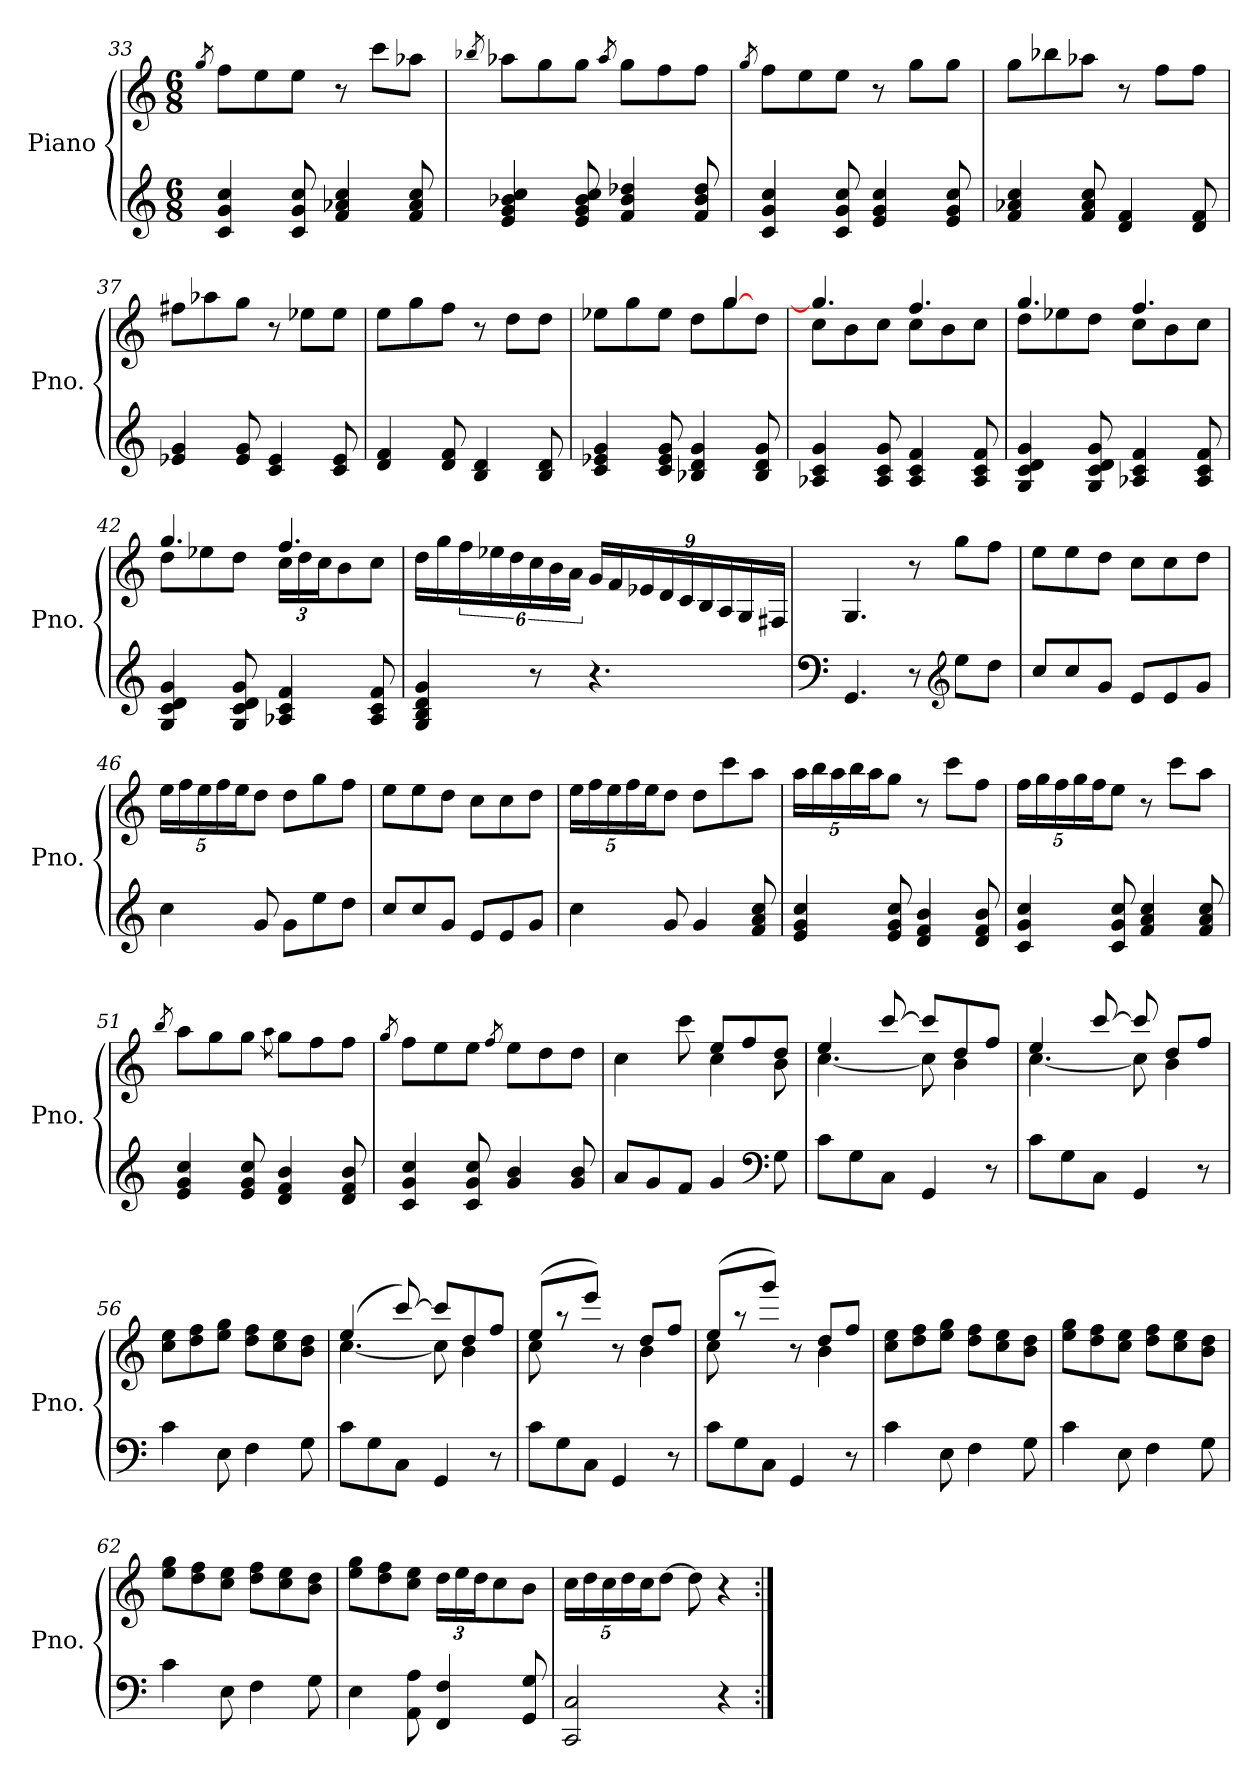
**kern	**kern
*part1	*part1
*staff2	*staff1
*I"Piano	*
*I'Pno.	*
*clefG2	*clefG2
*k[]	*k[]
*M6/8	*M6/8
=33	=33
.	8qgg/
4c/ 4g/ 4cc/	8ff\L
.	8ee\
8c/ 8g/ 8cc/	8ee\J
4f/ 4a-X/ 4cc/	8r
.	8ccc\L
8f/ 8a-/ 8cc/	8aa-X\J
=34	=34
.	8qbb-X/
4e/ 4g/ 4b-X/ 4cc/	8aa-X\L
.	8gg\
8e/ 8g/ 8b-/ 8cc/	8gg\J
.	8qaa-/
4f/ 4b-/ 4dd-X/	8gg\L
.	8ff\
8f/ 8b-/ 8dd-/	8ff\J
!!LO:LB:g=z
=35	=35
.	8qgg/
4c/ 4g/ 4cc/	8ff\L
.	8ee\
8c/ 8g/ 8cc/	8ee\J
4e/ 4g/ 4cc/	8r
.	8gg\L
8e/ 8g/ 8cc/	8gg\J
=36	=36
4f/ 4a-X/ 4cc/	8gg\L
.	8bb-X\
8f/ 8a-/ 8cc/	8aa-X\J
4d/ 4f/	8r
.	8ff\L
8d/ 8f/	8ff\J
=37	=37
4e-X/ 4g/	8ff#X\L
.	8aa-X\
8e-/ 8g/	8gg\J
4c/ 4e-/	8r
.	8ee-X\L
8c/ 8e-/	8ee-\J
=38	=38
4d/ 4f/	8ee\L
.	8gg\
8d/ 8f/	8ff\J
4B/ 4d/	8r
.	8dd\L
8B/ 8d/	8dd\J
!!LO:LB:g=z
=39	=39
*	*^
4c/ 4e-X/ 4g/	8ee-X\L	2ryy
.	8gg\	.
8c/ 8e-/ 8g/	8ee-\J	.
4B-X/ 4d/ 4g/	8dd\L	.
.	[8gg\	4gg/
8B-/ 8d/ 8g/	8dd\J	.
=40	=40	=40
4A-X/ 4c/ 4g/	4.gg/]	8cc\L
.	.	8b\
8A-/ 8c/ 8g/	.	8cc\J
4A-/ 4c/ 4f/	4.ff/	8cc\L
.	.	8b\
8A-/ 8c/ 8f/	.	8cc\J
=41	=41	=41
4G/ 4c/ 4d/ 4g/	4.gg/	8dd\L
.	.	8ee-X\
8G/ 8c/ 8d/ 8g/	.	8dd\J
4A-X/ 4c/ 4f/	4.ff/	8cc\L
.	.	8b\
8A-/ 8c/ 8f/	.	8cc\J
=42	=42	=42
4G/ 4c/ 4d/ 4g/	4.gg/	8dd\L
.	.	8ee-X\
8G/ 8c/ 8d/ 8g/	.	8dd\J
4A-X/ 4c/ 4f/	4.ff/	24cc\LL
.	.	24dd\
.	.	24cc\J
.	.	8b\
8A-/ 8c/ 8f/	.	8cc\J
*	*v	*v
!!LO:LB:g=z
=43	=43
4G/ 4B/ 4d/ 4g/	16dd\LL
.	16gg\
.	24ff\
.	24ee-X\
.	24dd\
8r	24cc\
.	24b\
.	24a\JJ
4.r	24g/LL
.	24f/
.	24e-X/
.	24d/
.	24c/
.	24B/
.	24A/
.	24G/
.	24F#X/JJ
=44	=44
*clefF4	*
4.GG/	4.G/
8r	8r
*clefG2	*
8ee\L	8gg\L
8dd\J	8ff\J
=45	=45
8cc/L	8ee\L
8cc/	8ee\
8g/J	8dd\J
8e/L	8cc\L
8e/	8cc\
8g/J	8dd\J
!!LO:LB:g=z
=46	=46
4cc\	20ee\LL
.	20ff\
.	20ee\
.	20ff\
.	20ee\J
8g/	8dd\J
8g\L	8dd\L
8ee\	8gg\
8dd\J	8ff\J
=47	=47
8cc/L	8ee\L
8cc/	8ee\
8g/J	8dd\J
8e/L	8cc\L
8e/	8cc\
8g/J	8dd\J
=48	=48
4cc\	20ee\LL
.	20ff\
.	20ee\
.	20ff\
.	20ee\J
8g/	8dd\J
4g/	8dd\L
.	8ccc\
8f/ 8a/ 8cc/	8aa\J
!!LO:PB:g=z
=49	=49
4e/ 4g/ 4cc/	20aa\LL
.	20bb\
.	20aa\
.	20bb\
.	20aa\J
8e/ 8g/ 8cc/	8gg\J
4d/ 4f/ 4b/	8r
.	8ccc\L
8d/ 8f/ 8b/	8ff\J
=50	=50
4c/ 4g/ 4cc/	20ff\LL
.	20gg\
.	20ff\
.	20gg\
.	20ff\J
8c/ 8g/ 8cc/	8ee\J
4f/ 4a/ 4cc/	8r
.	8ccc\L
8f/ 8a/ 8cc/	8aa\J
=51	=51
.	8qbb/
4e/ 4g/ 4cc/	8aa\L
.	8gg\
8e/ 8g/ 8cc/	8gg\J
.	8qaa\
4d/ 4f/ 4b/	8gg\L
.	8ff\
8d/ 8f/ 8b/	8ff\J
=52	=52
.	8qgg/
4c/ 4g/ 4cc/	8ff\L
.	8ee\
8c/ 8g/ 8cc/	8ee\J
.	8qff/
4g/ 4b/	8ee\L
.	8dd\
8g/ 8b/	8dd\J
!!LO:LB:g=z
=53	=53
*	*^
8a/L	4.ryy	4cc\
8g/	.	.
8f/J	.	8ccc\
4g/	8ee/L	4cc\
.	8ff/	.
*clefF4	*	*
8G\	8dd/J	8b\
=54	=54	=54
8c\L	4ee/	[4.cc\
8G\	.	.
8C\J	[8ccc/	.
4GG/	8ccc/L]	8cc\]
.	8dd/	4b\
8r	8ff/J	.
=55	=55	=55
8c\L	4ee/	[4.cc\
8G\	.	.
8C\J	[8ccc/	.
4GG/	8ccc/]	8cc\]
.	8dd/L	4b\
8r	8ff/J	.
*	*v	*v
=56	=56
4c\	8cc\ 8ee\L
.	8dd\ 8ff\
8E\	8ee\ 8gg\J
4F\	8dd\ 8ff\L
.	8cc\ 8ee\
8G\	8b\ 8dd\J
!!LO:LB:g=z
=57	=57
*	*^
8c\L	(>4ee/	[4.cc\
8G\	.	.
8C\J	[8ccc/)	.
4GG/	8ccc/L]	8cc\]
.	8dd/	4b\
8r	8ff/J	.
=58	=58	=58
8c\L	(>8ee/L	8cc\
8G\	8r	4.ryy
8C\J	8eee/J)	.
4GG/	8r	.
.	8dd/L	4b\
8r	8ff/J	.
=59	=59	=59
8c\L	(>8ee/L	8cc\
8G\	8r	4.ryy
8C\J	8ggg/J)	.
4GG/	8r	.
.	8dd/L	4b\
8r	8ff/J	.
*	*v	*v
=60	=60
4c\	8cc\ 8ee\L
.	8dd\ 8ff\
8E\	8ee\ 8gg\J
4F\	8dd\ 8ff\L
.	8cc\ 8ee\
8G\	8b\ 8dd\J
!!LO:LB:g=z
=61	=61
4c\	8ee\ 8gg\L
.	8dd\ 8ff\
8E\	8cc\ 8ee\J
4F\	8dd\ 8ff\L
.	8cc\ 8ee\
8G\	8b\ 8dd\J
=62	=62
4c\	8ee\ 8gg\L
.	8dd\ 8ff\
8E\	8cc\ 8ee\J
4F\	8dd\ 8ff\L
.	8cc\ 8ee\
8G\	8b\ 8dd\J
=63	=63
4E\	8ee\ 8gg\L
.	8dd\ 8ff\
8AA\ 8A\	8cc\ 8ee\J
4FF/ 4F/	24dd\LL
.	24ee\
.	24dd\J
.	8cc\
8GG/ 8G/	8b\J
=64	=64
2CC/ 2C/	20cc\LL
.	20dd\
.	20cc\
.	20dd\
.	20cc\J
.	[8dd\J
.	8dd\]
4r	4r
=:|!	=:|!
*-	*-
